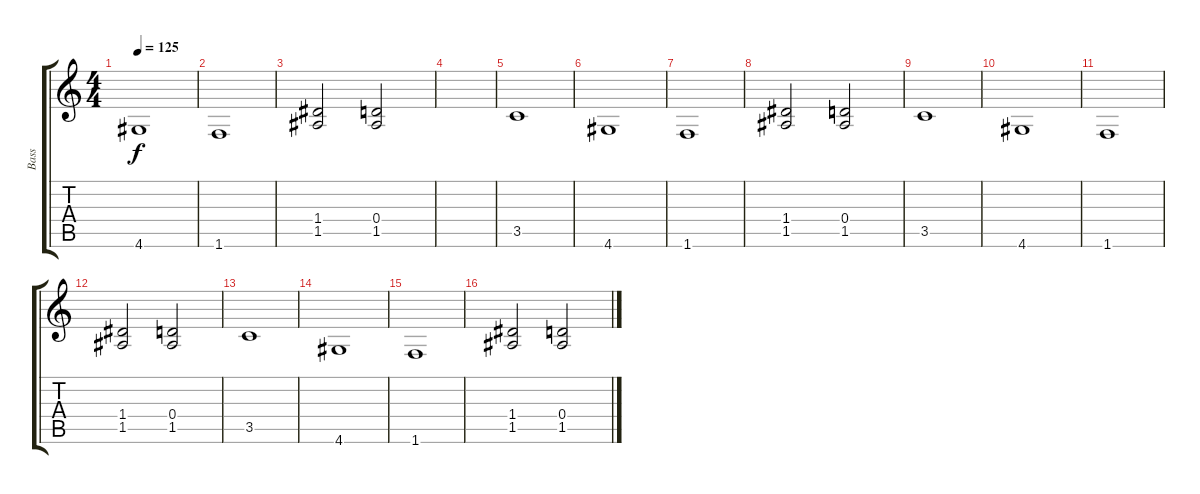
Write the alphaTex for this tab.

\track ("Bass" "Bass") {instrument electricbassfinger}
\staff {score tabs}
\tuning (E4 B3 G3 D3 A2 E2) {hide}
\ts (4 4)
\tempo 125
\clef g2
\ks c
4.6.1{dy f} |
1.6.1 |
(1.4 1.5).2 (0.4 1.5).2 |
|
3.5.1 |
4.6.1 |
1.6.1 |
(1.4 1.5).2 (0.4 1.5).2 |
3.5.1 |
4.6.1 |
1.6.1 |
(1.4 1.5).2 (0.4 1.5).2 |
3.5.1 |
4.6.1 |
1.6.1 |
(1.4 1.5).2 (0.4 1.5).2
